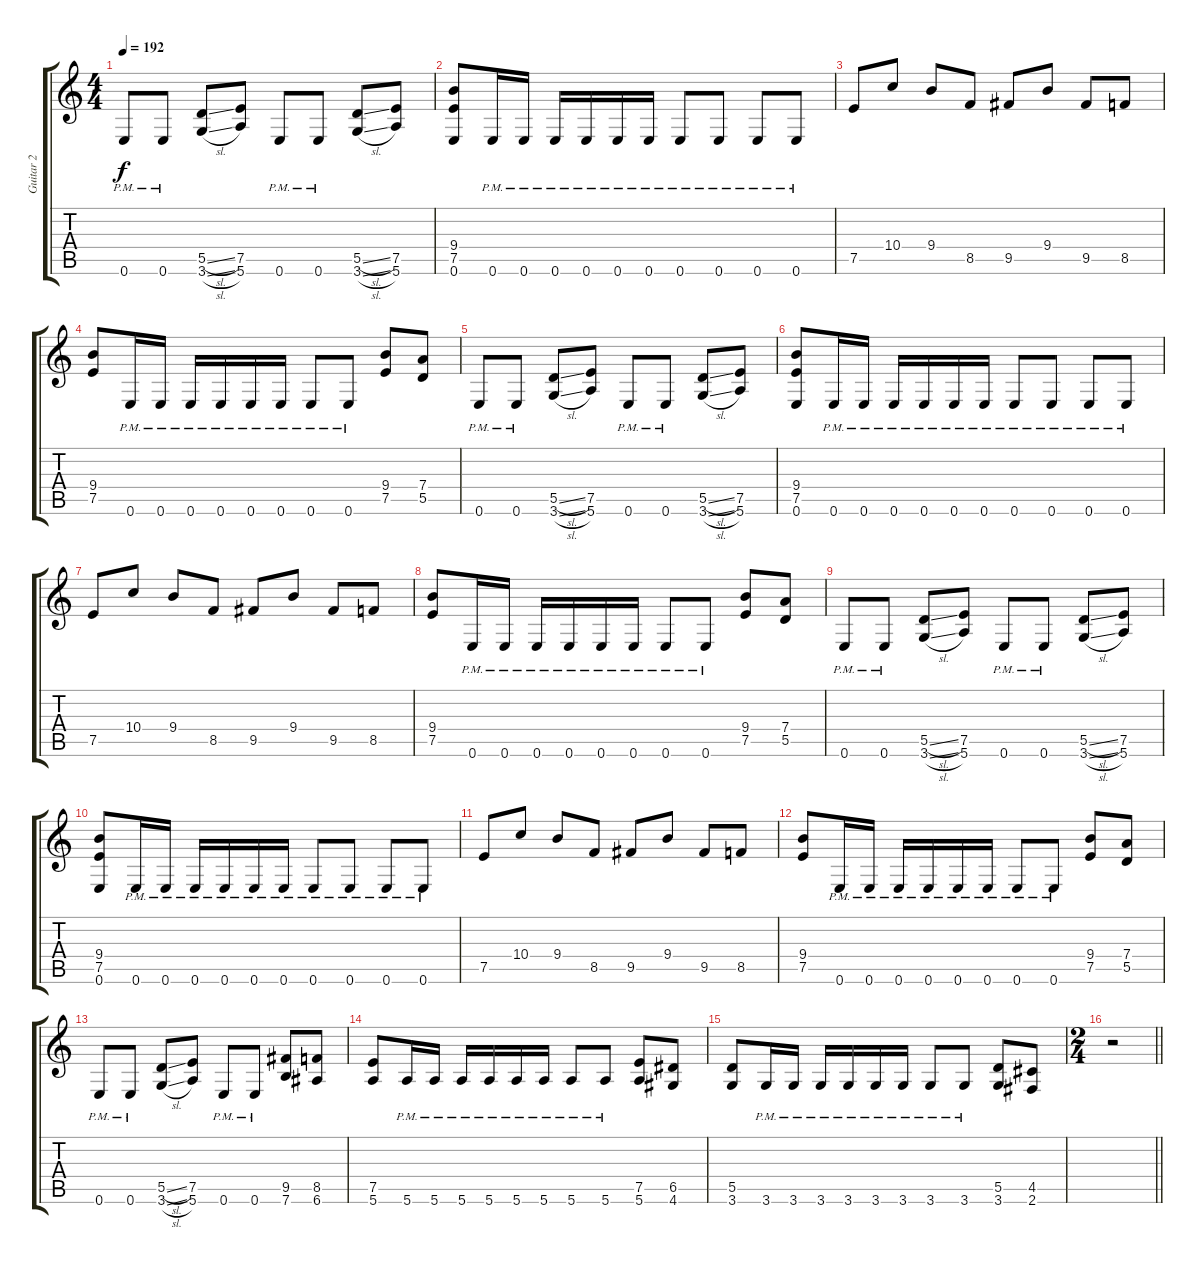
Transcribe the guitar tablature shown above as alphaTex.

\track ("Guitar 2" "Guitar 2") {instrument distortionguitar}
\staff {score tabs}
\tuning (E4 B3 G3 D3 A2 E2) {hide}
\ts (4 4)
\tempo 192
\clef g2
\ks c
0.6{pm}.8{dy f} 0.6{pm}.8 (5.5{sl} 3.6{sl}).8 (7.5 5.6).8 0.6{pm}.8 0.6{pm}.8 (5.5{sl} 3.6{sl}).8 (7.5 5.6).8 |
(9.4 7.5 0.6).8 0.6{pm}.16 0.6{pm}.16 0.6{pm}.16 0.6{pm}.16 0.6{pm}.16 0.6{pm}.16 0.6{pm}.8 0.6{pm}.8 0.6{pm}.8 0.6{pm}.8 |
7.5.8 10.4.8 9.4.8 8.5.8 9.5.8 9.4.8 9.5.8 8.5.8 |
(9.4 7.5).8 0.6{pm}.16 0.6{pm}.16 0.6{pm}.16 0.6{pm}.16 0.6{pm}.16 0.6{pm}.16 0.6{pm}.8 0.6{pm}.8 (9.4 7.5).8 (7.4 5.5).8 |
0.6{pm}.8 0.6{pm}.8 (5.5{sl} 3.6{sl}).8 (7.5 5.6).8 0.6{pm}.8 0.6{pm}.8 (5.5{sl} 3.6{sl}).8 (7.5 5.6).8 |
(9.4 7.5 0.6).8 0.6{pm}.16 0.6{pm}.16 0.6{pm}.16 0.6{pm}.16 0.6{pm}.16 0.6{pm}.16 0.6{pm}.8 0.6{pm}.8 0.6{pm}.8 0.6{pm}.8 |
7.5.8 10.4.8 9.4.8 8.5.8 9.5.8 9.4.8 9.5.8 8.5.8 |
(9.4 7.5).8 0.6{pm}.16 0.6{pm}.16 0.6{pm}.16 0.6{pm}.16 0.6{pm}.16 0.6{pm}.16 0.6{pm}.8 0.6{pm}.8 (9.4 7.5).8 (7.4 5.5).8 |
0.6{pm}.8 0.6{pm}.8 (5.5{sl} 3.6{sl}).8 (7.5 5.6).8 0.6{pm}.8 0.6{pm}.8 (5.5{sl} 3.6{sl}).8 (7.5 5.6).8 |
(9.4 7.5 0.6).8 0.6{pm}.16 0.6{pm}.16 0.6{pm}.16 0.6{pm}.16 0.6{pm}.16 0.6{pm}.16 0.6{pm}.8 0.6{pm}.8 0.6{pm}.8 0.6{pm}.8 |
7.5.8 10.4.8 9.4.8 8.5.8 9.5.8 9.4.8 9.5.8 8.5.8 |
(9.4 7.5).8 0.6{pm}.16 0.6{pm}.16 0.6{pm}.16 0.6{pm}.16 0.6{pm}.16 0.6{pm}.16 0.6{pm}.8 0.6{pm}.8 (9.4 7.5).8 (7.4 5.5).8 |
0.6{pm}.8 0.6{pm}.8 (5.5{sl} 3.6{sl}).8 (7.5 5.6).8 0.6{pm}.8 0.6{pm}.8 (9.5 7.6).8 (8.5 6.6).8 |
(7.5 5.6).8 5.6{pm}.16 5.6{pm}.16 5.6{pm}.16 5.6{pm}.16 5.6{pm}.16 5.6{pm}.16 5.6{pm}.8 5.6{pm}.8 (7.5 5.6).8 (6.5 4.6).8 |
(5.5 3.6).8 3.6{pm}.16 3.6{pm}.16 3.6{pm}.16 3.6{pm}.16 3.6{pm}.16 3.6{pm}.16 3.6{pm}.8 3.6{pm}.8 (5.5 3.6).8 (4.5 2.6).8 |
\ts (2 4)
\barLineRight lightlight
r.2
